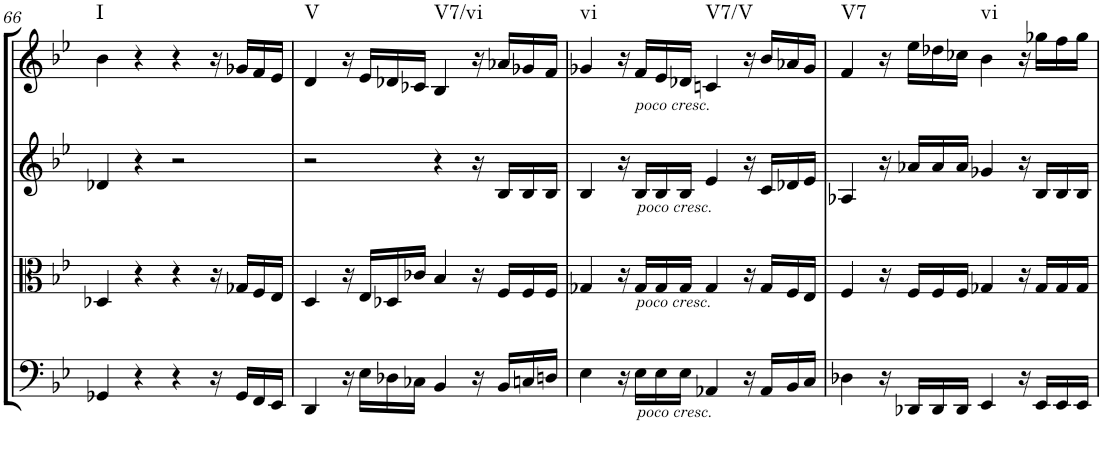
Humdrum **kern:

**kern	**kern	**kern	**kern	**harte
*part4	*part3	*part2	*part1	*part1
*staff4	*staff3	*staff2	*staff1	*
*I"Violoncello.	*I"Viola.	*I"Violino II.	*I"Violino I.	*
*I'Vc	*I'Vla	*I'Vln	*I'Vln	*
!!LO:PB:g=z
*clefF4	*clefC3	*clefG2	*clefG2	*
*k[b-e-]	*k[b-e-]	*k[b-e-]	*k[b-e-]	*
*B-:	*B-:	*B-:	*B-:	*
*M4/4	*M4/4	*M4/4	*M4/4	*
*met(c)	*met(c)	*met(c)	*met(c)	*
=66	=66	=66	=66	=66
!	!	!	!	!LO:H:kt=I
4GG-X/	4D-X/	4d-X/	4b-\	N
4r	4r	4r	4r	.
4r	4r	2r	4r	.
16r	16r	.	16r	.
16GG-/LL	16G-X/LL	.	16g-X/LL	.
16FF/	16F/	.	16f/	.
16EE-/JJ	16E-/JJ	.	16e-/JJ	.
=67	=67	=67	=67	=67
!	!	!	!	!LO:H:kt=V
4DD/	4D/	2r	4d/	N
16r	16r	.	16r	.
16E-\LL	16E-/LL	.	16e-/LL	.
16D-X\	16D-X/	.	16d-X/	.
16C-X\JJ	16c-X/JJ	.	16c-X/JJ	.
!	!	!	!	!LO:H:kt=V7/vi
4BB-/	4B-/	4r	4B-/	N
16r	16r	16r	16r	.
16BB-/LL	16F/LL	16B-/LL	16a-X/LL	.
16Cn/	16F/	16B-/	16g-X/	.
16Dn/JJ	16F/JJ	16B-/JJ	16f/JJ	.
=68	=68	=68	=68	=68
!	!	!	!	!LO:H:kt=vi
4E-\	4G-X/	4B-/	4g-X/	N
16r	16r	16r	16r	.
!	!	!	!LO:TX:b:i:t=poco cresc.	!
!	!	!LO:TX:b:i:t=poco cresc.	!	!
!	!LO:TX:b:i:t=poco cresc.	!	!	!
!LO:TX:b:i:t=poco cresc.	!	!	!	!
16E-\LL	16G-/LL	16B-/LL	16f/LL	.
16E-\	16G-/	16B-/	16e-/	.
16E-\JJ	16G-/JJ	16B-/JJ	16d-X/JJ	.
!	!	!	!	!LO:H:kt=V7/V
4AA-X/	4G-/	4e-/	4cn/	N
16r	16r	16r	16r	.
16AA-/LL	16G-/LL	16c/LL	16b-/LL	.
16BB-/	16F/	16d-X/	16a-X/	.
16C/JJ	16E-/JJ	16e-/JJ	16g-/JJ	.
=69	=69	=69	=69	=69
!	!	!	!	!LO:H:kt=V7
4D-X\	4F/	4A-X/	4f/	N
16r	16r	16r	16r	.
16DD-X/LL	16F/LL	16a-X/LL	16ee-\LL	.
16DD-/	16F/	16a-/	16dd-X\	.
16DD-/JJ	16F/JJ	16a-/JJ	16cc-X\JJ	.
!	!	!	!	!LO:H:kt=vi
4EE-/	4G-X/	4g-X/	4b-\	N
16r	16r	16r	16r	.
16EE-/LL	16G-/LL	16B-/LL	16gg-X\LL	.
16EE-/	16G-/	16B-/	16ff\	.
16EE-/JJ	16G-/JJ	16B-/JJ	16gg-\JJ	.
=	=	=	=	=
*-	*-	*-	*-	*-
